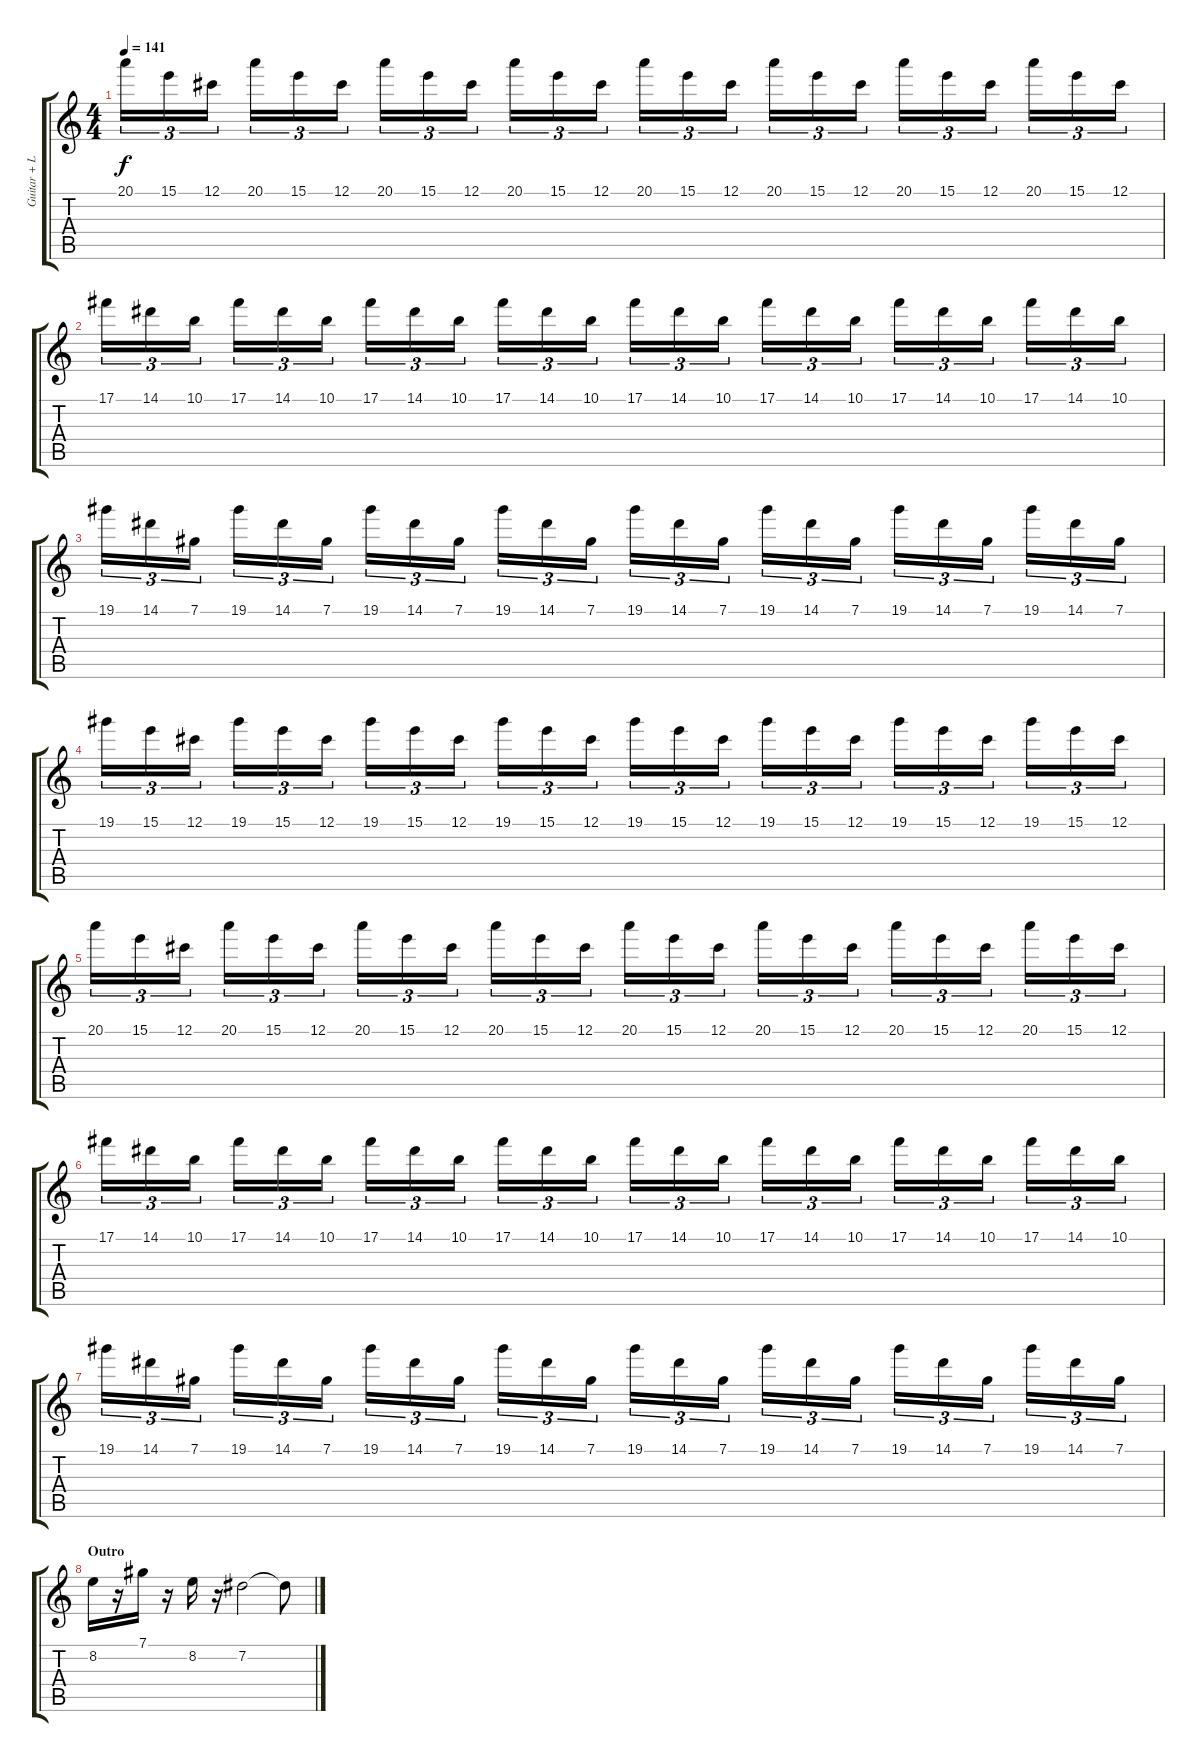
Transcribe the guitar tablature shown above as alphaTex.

\track ("Guitar + Lead" "Guitar + L") {instrument overdrivenguitar}
\staff {score tabs}
\tuning (Db4 Ab3 E3 B2 Gb2 Db2) {hide}
\ts (4 4)
\tempo 141
\clef g2
\ks c
20.1.16{tu (3 2) dy f volume 16 instrument overdrivenguitar} 15.1.16{tu (3 2)} 12.1.16{tu (3 2)} 20.1.16{tu (3 2)} 15.1.16{tu (3 2)} 12.1.16{tu (3 2)} 20.1.16{tu (3 2) volume 16 instrument overdrivenguitar} 15.1.16{tu (3 2)} 12.1.16{tu (3 2)} 20.1.16{tu (3 2)} 15.1.16{tu (3 2)} 12.1.16{tu (3 2)} 20.1.16{tu (3 2) volume 16 instrument overdrivenguitar} 15.1.16{tu (3 2)} 12.1.16{tu (3 2)} 20.1.16{tu (3 2)} 15.1.16{tu (3 2)} 12.1.16{tu (3 2)} 20.1.16{tu (3 2) volume 16 instrument overdrivenguitar} 15.1.16{tu (3 2)} 12.1.16{tu (3 2)} 20.1.16{tu (3 2)} 15.1.16{tu (3 2)} 12.1.16{tu (3 2)} |
17.1.16{tu (3 2) volume 16 instrument overdrivenguitar} 14.1.16{tu (3 2)} 10.1.16{tu (3 2)} 17.1.16{tu (3 2)} 14.1.16{tu (3 2)} 10.1.16{tu (3 2)} 17.1.16{tu (3 2) volume 16 instrument overdrivenguitar} 14.1.16{tu (3 2)} 10.1.16{tu (3 2)} 17.1.16{tu (3 2)} 14.1.16{tu (3 2)} 10.1.16{tu (3 2)} 17.1.16{tu (3 2) volume 16 instrument overdrivenguitar} 14.1.16{tu (3 2)} 10.1.16{tu (3 2)} 17.1.16{tu (3 2)} 14.1.16{tu (3 2)} 10.1.16{tu (3 2)} 17.1.16{tu (3 2) volume 16 instrument overdrivenguitar} 14.1.16{tu (3 2)} 10.1.16{tu (3 2)} 17.1.16{tu (3 2)} 14.1.16{tu (3 2)} 10.1.16{tu (3 2)} |
19.1.16{tu (3 2) volume 16 instrument overdrivenguitar} 14.1.16{tu (3 2)} 7.1.16{tu (3 2)} 19.1.16{tu (3 2)} 14.1.16{tu (3 2)} 7.1.16{tu (3 2)} 19.1.16{tu (3 2) volume 16 instrument overdrivenguitar} 14.1.16{tu (3 2)} 7.1.16{tu (3 2)} 19.1.16{tu (3 2)} 14.1.16{tu (3 2)} 7.1.16{tu (3 2)} 19.1.16{tu (3 2) volume 16 instrument overdrivenguitar} 14.1.16{tu (3 2)} 7.1.16{tu (3 2)} 19.1.16{tu (3 2)} 14.1.16{tu (3 2)} 7.1.16{tu (3 2)} 19.1.16{tu (3 2) volume 16 instrument overdrivenguitar} 14.1.16{tu (3 2)} 7.1.16{tu (3 2)} 19.1.16{tu (3 2)} 14.1.16{tu (3 2)} 7.1.16{tu (3 2)} |
19.1.16{tu (3 2) volume 16 instrument overdrivenguitar} 15.1.16{tu (3 2)} 12.1.16{tu (3 2)} 19.1.16{tu (3 2)} 15.1.16{tu (3 2)} 12.1.16{tu (3 2)} 19.1.16{tu (3 2) volume 16 instrument overdrivenguitar} 15.1.16{tu (3 2)} 12.1.16{tu (3 2)} 19.1.16{tu (3 2)} 15.1.16{tu (3 2)} 12.1.16{tu (3 2)} 19.1.16{tu (3 2) volume 16 instrument overdrivenguitar} 15.1.16{tu (3 2)} 12.1.16{tu (3 2)} 19.1.16{tu (3 2)} 15.1.16{tu (3 2)} 12.1.16{tu (3 2)} 19.1.16{tu (3 2) volume 16 instrument overdrivenguitar} 15.1.16{tu (3 2)} 12.1.16{tu (3 2)} 19.1.16{tu (3 2)} 15.1.16{tu (3 2)} 12.1.16{tu (3 2)} |
20.1.16{tu (3 2) volume 16 instrument overdrivenguitar} 15.1.16{tu (3 2)} 12.1.16{tu (3 2)} 20.1.16{tu (3 2)} 15.1.16{tu (3 2)} 12.1.16{tu (3 2)} 20.1.16{tu (3 2) volume 16 instrument overdrivenguitar} 15.1.16{tu (3 2)} 12.1.16{tu (3 2)} 20.1.16{tu (3 2)} 15.1.16{tu (3 2)} 12.1.16{tu (3 2)} 20.1.16{tu (3 2) volume 16 instrument overdrivenguitar} 15.1.16{tu (3 2)} 12.1.16{tu (3 2)} 20.1.16{tu (3 2)} 15.1.16{tu (3 2)} 12.1.16{tu (3 2)} 20.1.16{tu (3 2) volume 16 instrument overdrivenguitar} 15.1.16{tu (3 2)} 12.1.16{tu (3 2)} 20.1.16{tu (3 2)} 15.1.16{tu (3 2)} 12.1.16{tu (3 2)} |
17.1.16{tu (3 2) volume 16 instrument overdrivenguitar} 14.1.16{tu (3 2)} 10.1.16{tu (3 2)} 17.1.16{tu (3 2)} 14.1.16{tu (3 2)} 10.1.16{tu (3 2)} 17.1.16{tu (3 2) volume 16 instrument overdrivenguitar} 14.1.16{tu (3 2)} 10.1.16{tu (3 2)} 17.1.16{tu (3 2)} 14.1.16{tu (3 2)} 10.1.16{tu (3 2)} 17.1.16{tu (3 2) volume 16 instrument overdrivenguitar} 14.1.16{tu (3 2)} 10.1.16{tu (3 2)} 17.1.16{tu (3 2)} 14.1.16{tu (3 2)} 10.1.16{tu (3 2)} 17.1.16{tu (3 2) volume 16 instrument overdrivenguitar} 14.1.16{tu (3 2)} 10.1.16{tu (3 2)} 17.1.16{tu (3 2)} 14.1.16{tu (3 2)} 10.1.16{tu (3 2)} |
19.1.16{tu (3 2) volume 16 instrument overdrivenguitar} 14.1.16{tu (3 2)} 7.1.16{tu (3 2)} 19.1.16{tu (3 2)} 14.1.16{tu (3 2)} 7.1.16{tu (3 2)} 19.1.16{tu (3 2) volume 16 instrument overdrivenguitar} 14.1.16{tu (3 2)} 7.1.16{tu (3 2)} 19.1.16{tu (3 2)} 14.1.16{tu (3 2)} 7.1.16{tu (3 2)} 19.1.16{tu (3 2) volume 16 instrument overdrivenguitar} 14.1.16{tu (3 2)} 7.1.16{tu (3 2)} 19.1.16{tu (3 2)} 14.1.16{tu (3 2)} 7.1.16{tu (3 2)} 19.1.16{tu (3 2) volume 16 instrument overdrivenguitar} 14.1.16{tu (3 2)} 7.1.16{tu (3 2)} 19.1.16{tu (3 2)} 14.1.16{tu (3 2)} 7.1.16{tu (3 2)} |
\section ("" "Outro")
8.2.16{instrument synthbrass1} r.16 7.1.16 r.16 8.2.16 r.16 7.2.2 7.2{t}.8
